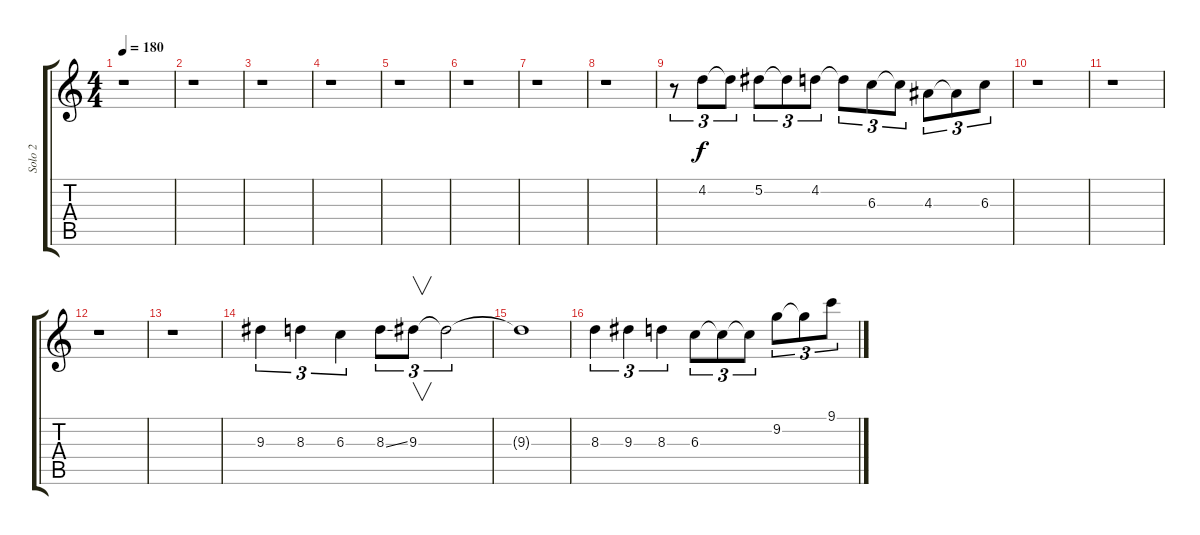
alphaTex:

\track ("Solo 2" "Solo 2") {instrument distortionguitar}
\staff {score tabs}
\tuning (Eb4 Bb3 Gb3 Db3 Ab2 Eb2) {hide}
\ts (4 4)
\tempo 180
\clef g2
\ks c
r.1{dy f} |
r.1 |
r.1 |
r.1 |
r.1 |
r.1 |
r.1 |
r.1 |
r.8{tu (3 2)} 4.2.8{tu (3 2)} 4.2{t}.8{tu (3 2)} 5.2.8{tu (3 2)} 5.2{t}.8{tu (3 2)} 4.2.8{tu (3 2)} 4.2{t}.8{tu (3 2)} 6.3.8{tu (3 2)} 6.3{t}.8{tu (3 2)} 4.3.8{tu (3 2)} 4.3{t}.8{tu (3 2)} 6.3.8{tu (3 2)} |
r.1 |
r.1 |
r.1 |
r.1 |
9.3.4{tu (3 2)} 8.3.4{tu (3 2)} 6.3.4{tu (3 2)} 8.3{ss}.8{tu (3 2)} 9.3.8{v tu (3 2)} 9.3{t}.2{tu (3 2)} |
9.3{t}.1 |
8.3.4{tu (3 2)} 9.3.4{tu (3 2)} 8.3.4{tu (3 2)} 6.3.8{tu (3 2)} 6.3{t}.8{tu (3 2)} 6.3{t}.8{tu (3 2)} 9.2.8{tu (3 2)} 9.2{t}.8{tu (3 2)} 9.1.8{tu (3 2)}
